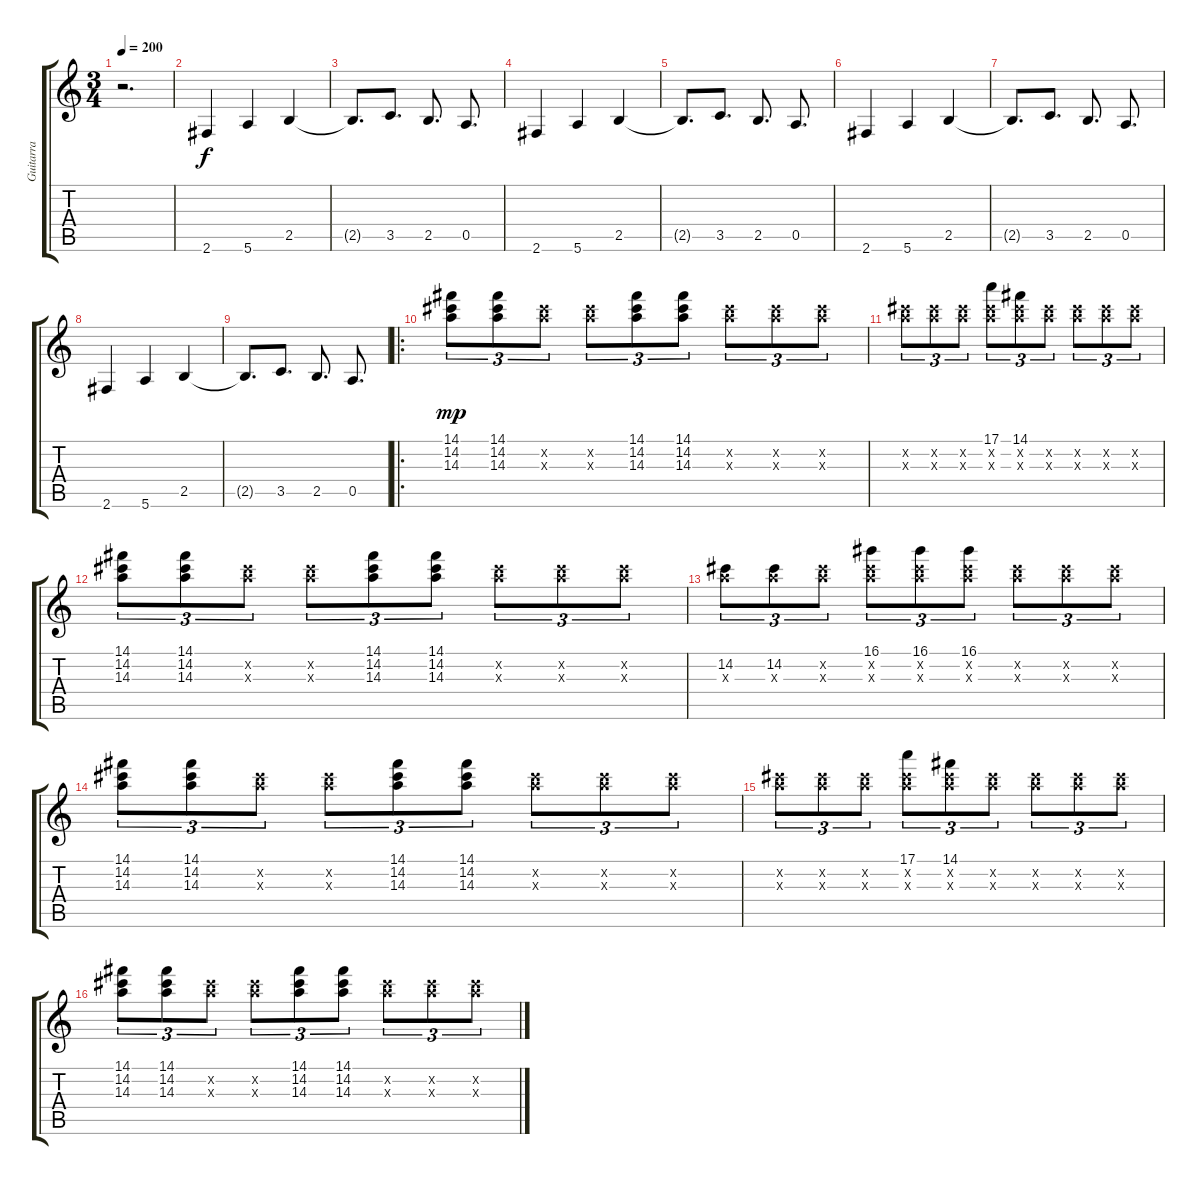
\track ("Guitarra" "Guitarra") {instrument overdrivenguitar}
\staff {score tabs}
\tuning (E4 B3 G3 D3 A2 E2) {hide}
\ts (3 4)
\tempo 200
\clef g2
\ks c
r.2{d dy f} |
2.6.4 5.6.4 2.5.4 |
2.5{t}.8{d} 3.5.8{d} 2.5.8{d} 0.5.8{d} |
2.6.4 5.6.4 2.5.4 |
2.5{t}.8{d} 3.5.8{d} 2.5.8{d} 0.5.8{d} |
2.6.4 5.6.4 2.5.4 |
2.5{t}.8{d} 3.5.8{d} 2.5.8{d} 0.5.8{d} |
2.6.4 5.6.4 2.5.4 |
2.5{t}.8{d} 3.5.8{d} 2.5.8{d} 0.5.8{d} |
\ro
(14.1 14.2 14.3).8{tu (3 2) dy mp} (14.1 14.2 14.3).8{tu (3 2)} (14.2{x} 14.3{x}).8{tu (3 2)} (14.2{x} 14.3{x}).8{tu (3 2)} (14.1 14.2 14.3).8{tu (3 2)} (14.1 14.2 14.3).8{tu (3 2)} (14.2{x} 14.3{x}).8{tu (3 2)} (14.2{x} 14.3{x}).8{tu (3 2)} (14.2{x} 14.3{x}).8{tu (3 2)} |
(14.2{x} 14.3{x}).8{tu (3 2)} (14.2{x} 14.3{x}).8{tu (3 2)} (14.2{x} 14.3{x}).8{tu (3 2)} (17.1 14.2{x} 14.3{x}).8{tu (3 2)} (14.1 14.2{x} 14.3{x}).8{tu (3 2)} (14.2{x} 14.3{x}).8{tu (3 2)} (14.2{x} 14.3{x}).8{tu (3 2)} (14.2{x} 14.3{x}).8{tu (3 2)} (14.2{x} 14.3{x}).8{tu (3 2)} |
(14.1 14.2 14.3).8{tu (3 2)} (14.1 14.2 14.3).8{tu (3 2)} (14.2{x} 14.3{x}).8{tu (3 2)} (14.2{x} 14.3{x}).8{tu (3 2)} (14.1 14.2 14.3).8{tu (3 2)} (14.1 14.2 14.3).8{tu (3 2)} (14.2{x} 14.3{x}).8{tu (3 2)} (14.2{x} 14.3{x}).8{tu (3 2)} (14.2{x} 14.3{x}).8{tu (3 2)} |
(14.2 14.3{x}).8{tu (3 2)} (14.2 14.3{x}).8{tu (3 2)} (14.2{x} 14.3{x}).8{tu (3 2)} (16.1 14.2{x} 14.3{x}).8{tu (3 2)} (16.1 14.2{x} 14.3{x}).8{tu (3 2)} (16.1 14.2{x} 14.3{x}).8{tu (3 2)} (14.2{x} 14.3{x}).8{tu (3 2)} (14.2{x} 14.3{x}).8{tu (3 2)} (14.2{x} 14.3{x}).8{tu (3 2)} |
(14.1 14.2 14.3).8{tu (3 2)} (14.1 14.2 14.3).8{tu (3 2)} (14.2{x} 14.3{x}).8{tu (3 2)} (14.2{x} 14.3{x}).8{tu (3 2)} (14.1 14.2 14.3).8{tu (3 2)} (14.1 14.2 14.3).8{tu (3 2)} (14.2{x} 14.3{x}).8{tu (3 2)} (14.2{x} 14.3{x}).8{tu (3 2)} (14.2{x} 14.3{x}).8{tu (3 2)} |
(14.2{x} 14.3{x}).8{tu (3 2)} (14.2{x} 14.3{x}).8{tu (3 2)} (14.2{x} 14.3{x}).8{tu (3 2)} (17.1 14.2{x} 14.3{x}).8{tu (3 2)} (14.1 14.2{x} 14.3{x}).8{tu (3 2)} (14.2{x} 14.3{x}).8{tu (3 2)} (14.2{x} 14.3{x}).8{tu (3 2)} (14.2{x} 14.3{x}).8{tu (3 2)} (14.2{x} 14.3{x}).8{tu (3 2)} |
(14.1 14.2 14.3).8{tu (3 2)} (14.1 14.2 14.3).8{tu (3 2)} (14.2{x} 14.3{x}).8{tu (3 2)} (14.2{x} 14.3{x}).8{tu (3 2)} (14.1 14.2 14.3).8{tu (3 2)} (14.1 14.2 14.3).8{tu (3 2)} (14.2{x} 14.3{x}).8{tu (3 2)} (14.2{x} 14.3{x}).8{tu (3 2)} (14.2{x} 14.3{x}).8{tu (3 2)}
